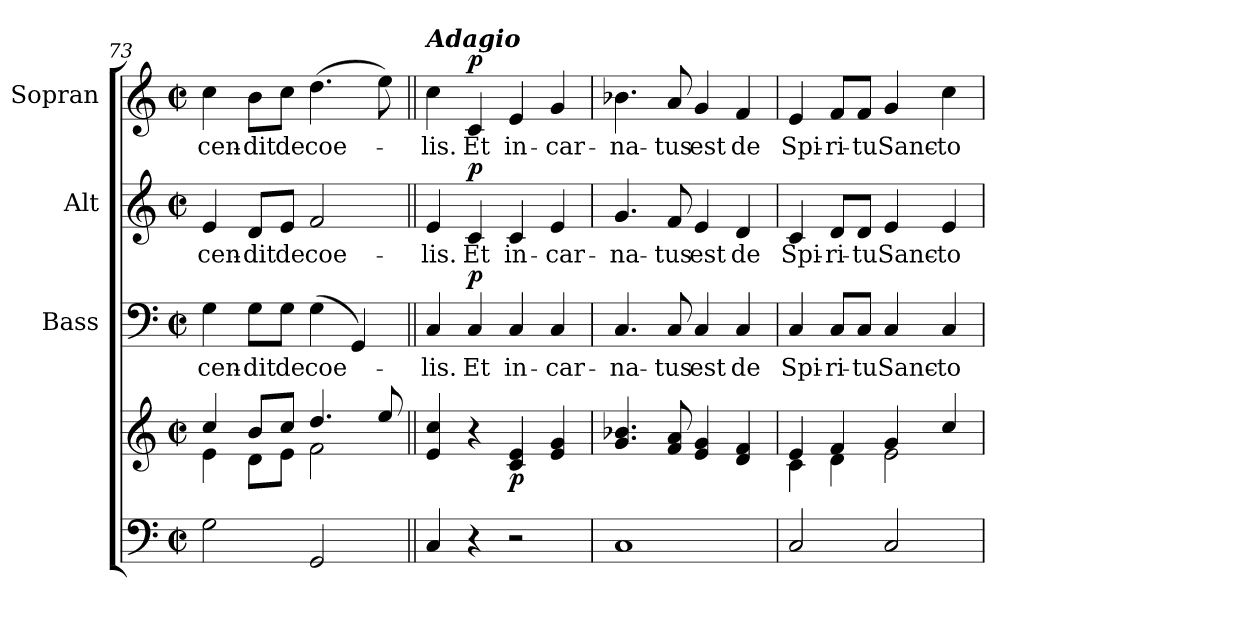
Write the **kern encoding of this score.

**kern	**kern	**dynam	**kern	**text	**dynam	**kern	**text	**dynam	**kern	**text	**dynam
*part4	*part4	*part4	*part3	*part3	*part3	*part2	*part2	*part2	*part1	*part1	*part1
*staff5	*staff4	*staff4/5	*staff3	*staff3	*staff3	*staff2	*staff2	*staff2	*staff1	*staff1	*staff1
*	*	*	*I"Bass	*	*	*I"Alt	*	*	*I"Sopran	*	*
*	*	*	*I'B.	*	*	*I'A.	*	*	*I'S.	*	*
*clefF4	*clefG2	*	*clefF4	*	*	*clefG2	*	*	*clefG2	*	*
*k[]	*k[]	*	*k[]	*	*	*k[]	*	*	*k[]	*	*
*C:	*C:	*	*C:	*	*	*C:	*	*	*C:	*	*
*M2/2	*M2/2	*	*M2/2	*	*	*M2/2	*	*	*M2/2	*	*
*met(c|)	*met(c|)	*	*met(c|)	*	*	*met(c|)	*	*	*met(c|)	*	*
=73	=73	=73	=73	=73	=73	=73	=73	=73	=73	=73	=73
*	*^	*	*	*	*	*	*	*	*	*	*
!	!	!	!	!	!LO:LY:b	!	!	!LO:LY:b	!	!	!LO:LY:b	!
2G\	4cc/	4e\	.	4G\	-cen-	.	4e/	-cen-	.	4cc\	-cen-	.
!	!	!	!	!	!LO:LY:b	!	!	!LO:LY:b	!	!	!LO:LY:b	!
.	8b/L	8d\L	.	8G\L	-dit	.	8d/L	-dit	.	8b\L	-dit	.
!	!	!	!	!	!LO:LY:b	!	!	!LO:LY:b	!	!	!LO:LY:b	!
.	8cc/J	8e\J	.	8G\J	de	.	8e/J	de	.	8cc\J	de	.
!	!	!	!	!	!LO:LY:b	!	!	!LO:LY:b	!	!	!LO:LY:b	!
2GG/	4.dd/	2f\	.	(>4G\	coe-	.	2f/	coe-	.	(>4.dd\	coe-	.
.	.	.	.	4GG/)	.	.	.	.	.	.	.	.
.	8ee/	.	.	.	.	.	.	.	.	8ee\)	.	.
*	*v	*v	*	*	*	*	*	*	*	*	*	*
=74||	=74||	=74||	=74||	=74||	=74||	=74||	=74||	=74||	=74||	=74||	=74||
!	!	!	!	!	!	!	!	!	!LO:TX:a:Bi:t=Adagio	!	!
!	!	!	!	!LO:LY:b	!	!	!LO:LY:b	!	!	!LO:LY:b	!
4C/	4e/ 4cc/	.	4C/	-lis.	.	4e/	-lis.	.	4cc\	-lis.	.
!	!	!	!	!LO:LY:b	!LO:DY:a	!	!LO:LY:b	!LO:DY:a	!	!LO:LY:b	!LO:DY:a
4r	4r	.	4C/	Et	p	4c/	Et	p	4c/	Et	p
!	!	!LO:DY:b	!	!LO:LY:b	!	!	!LO:LY:b	!	!	!LO:LY:b	!
2r	4c/ 4e/	p	4C/	in-	.	4c/	in-	.	4e/	in-	.
!	!	!	!	!LO:LY:b	!	!	!LO:LY:b	!	!	!LO:LY:b	!
.	4e/ 4g/	.	4C/	-car-	.	4e/	-car-	.	4g/	-car-	.
=75	=75	=75	=75	=75	=75	=75	=75	=75	=75	=75	=75
!	!	!	!	!LO:LY:b	!	!	!LO:LY:b	!	!	!LO:LY:b	!
1C	4.g/ 4.b-X/	.	4.C/	-na-	.	4.g/	-na-	.	4.b-X\	-na-	.
!	!	!	!	!LO:LY:b	!	!	!LO:LY:b	!	!	!LO:LY:b	!
.	8f/ 8a/	.	8C/	-tus	.	8f/	-tus	.	8a/	-tus	.
!	!	!	!	!LO:LY:b	!	!	!LO:LY:b	!	!	!LO:LY:b	!
.	4e/ 4g/	.	4C/	est	.	4e/	est	.	4g/	est	.
!	!	!	!	!LO:LY:b	!	!	!LO:LY:b	!	!	!LO:LY:b	!
.	4d/ 4f/	.	4C/	de	.	4d/	de	.	4f/	de	.
!!LO:LB:g=z
=76	=76	=76	=76	=76	=76	=76	=76	=76	=76	=76	=76
*	*^	*	*	*	*	*	*	*	*	*	*
!	!	!	!	!	!LO:LY:b	!	!	!LO:LY:b	!	!	!LO:LY:b	!
2C/	4e/	4c\	.	4C/	Spi-	.	4c/	Spi-	.	4e/	Spi-	.
!	!	!	!	!	!LO:LY:b	!	!	!LO:LY:b	!	!	!LO:LY:b	!
.	4f/	4d\	.	8C/L	-ri-	.	8d/L	-ri-	.	8f/L	-ri-	.
!	!	!	!	!	!LO:LY:b	!	!	!LO:LY:b	!	!	!LO:LY:b	!
.	.	.	.	8C/J	-tu	.	8d/J	-tu	.	8f/J	-tu	.
!	!	!	!	!	!LO:LY:b	!	!	!LO:LY:b	!	!	!LO:LY:b	!
2C/	4g/	2e\	.	4C/	Sanc-	.	4e/	Sanc-	.	4g/	Sanc-	.
!	!	!	!	!	!LO:LY:b	!	!	!LO:LY:b	!	!	!LO:LY:b	!
.	4cc/	.	.	4C/	-to	.	4e/	-to	.	4cc\	-to	.
*	*v	*v	*	*	*	*	*	*	*	*	*	*
=	=	=	=	=	=	=	=	=	=	=	=
*-	*-	*-	*-	*-	*-	*-	*-	*-	*-	*-	*-
